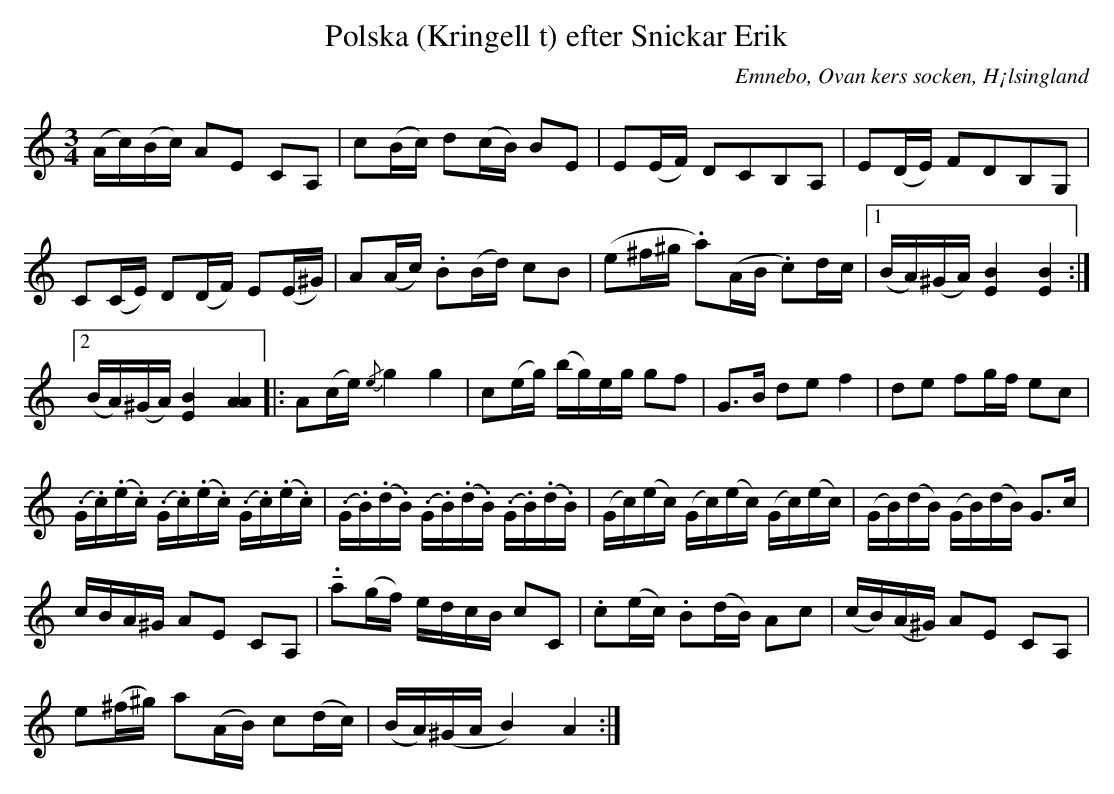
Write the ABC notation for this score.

X:1
T: Polska (Kringell t) efter Snickar Erik
O: Emnebo, Ovan kers socken, H¡lsingland
M: 3/4
L: 1/16
K: Am
(Ac)(Bc) A2E2 C2A,2 | c2(Bc) d2(cB) B2E2 | E2(EF) D2C2B,2A,2 | E2(DE) F2D2B,2G,2 |
C2(CE) D2(DF) E2(E^G) | A2(Ac) .B2(Bd) c2B2 | (e2^f^g .a2)(AB .c2)dc |1 (BA)(^GA) [BE]4 [BE]4 :|2
(BA)(^GA) [BE]4 [AA]4 |: A2(ce) {/e}g4 g4 | c2(eg) (bg)eg g2f2 | G2>B2 d2e2 f4 | d2e2 f2gf e2c2 |
(.G.c)(.e.c) (.G.c)(.e.c) (.G.c)(.e.c) | (.G.B)(.d.B) (.G.B)(.d.B) (.G.B)(.d.B) | (Gc)(ec) (Gc)(ec) (Gc)(ec) | (GB)(dB) (GB)(dB) G2>c2 |
cBA^G A2E2 C2A,2 | !tenuto!.a2(gf) edcB c2C2 | .c2(ec) .B2(dB) A2c2 | (cB)(A^G) A2E2 C2A,2 |
e2(^f^g) a2(AB) c2(dc) | (BA)(^GA B4) A4 :|
